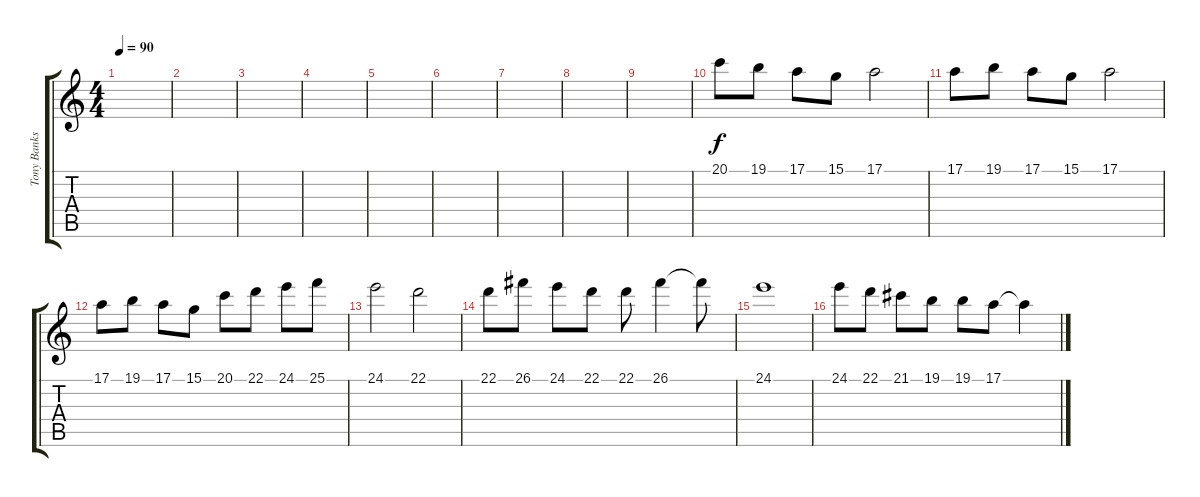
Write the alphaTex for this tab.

\track ("Tony Banks (organ)" "Tony Banks") {instrument drawbarorgan}
\staff {score tabs}
\tuning (E4 B3 G3 D3 A2 E2) {hide}
\ts (4 4)
\tempo 90
\clef g2
\ks c
|
|
|
|
|
|
|
|
|
20.1.8{balance 4} 19.1.8 17.1.8 15.1.8 17.1.2 |
17.1.8 19.1.8 17.1.8 15.1.8 17.1.2 |
17.1.8 19.1.8 17.1.8 15.1.8 20.1.8 22.1.8 24.1.8 25.1.8 |
24.1.2 22.1.2 |
22.1.8 26.1.8 24.1.8 22.1.8 22.1.8 26.1.4 26.1{t}.8 |
24.1.1 |
24.1.8 22.1.8 21.1.8 19.1.8 19.1.8 17.1.8 17.1{t}.4
